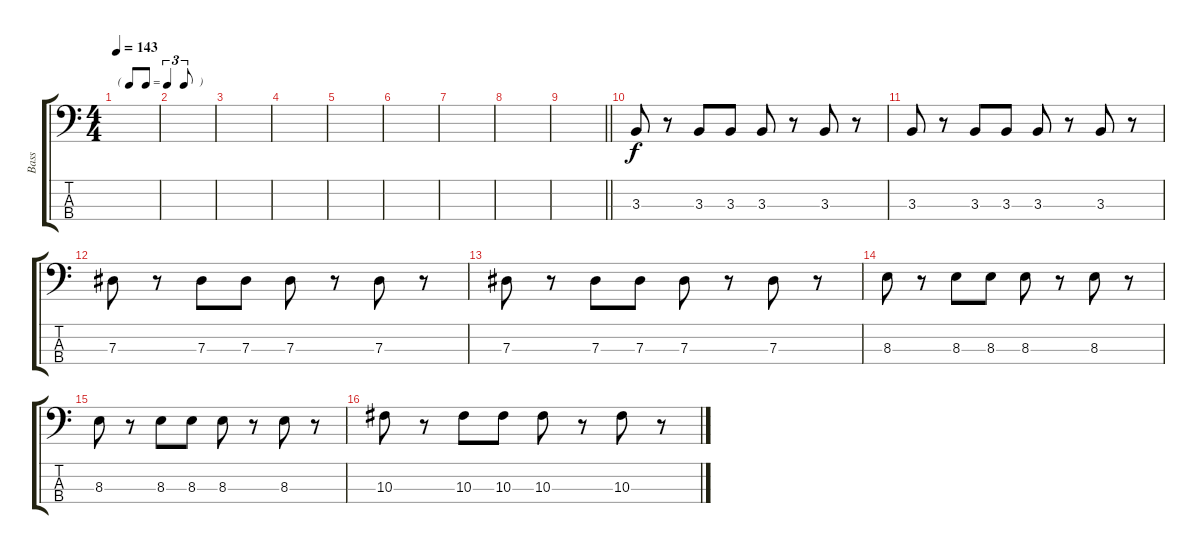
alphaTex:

\track ("Bass" "Bass") {instrument electricbasspick}
\staff {score tabs}
\tuning (Gb2 Db2 Ab1 Eb1) {hide}
\ts (4 4)
\tf triplet8th
\tempo 143
\clef f4
\ks c
|
|
|
|
|
|
|
|
\barLineRight lightlight
|
\section ("" "")
3.3.8 r.8 3.3.8 3.3.8 3.3.8 r.8 3.3.8 r.8 |
3.3.8 r.8 3.3.8 3.3.8 3.3.8 r.8 3.3.8 r.8 |
7.3.8 r.8 7.3.8 7.3.8 7.3.8 r.8 7.3.8 r.8 |
7.3.8 r.8 7.3.8 7.3.8 7.3.8 r.8 7.3.8 r.8 |
8.3.8 r.8 8.3.8 8.3.8 8.3.8 r.8 8.3.8 r.8 |
8.3.8 r.8 8.3.8 8.3.8 8.3.8 r.8 8.3.8 r.8 |
10.3.8 r.8 10.3.8 10.3.8 10.3.8 r.8 10.3.8 r.8
